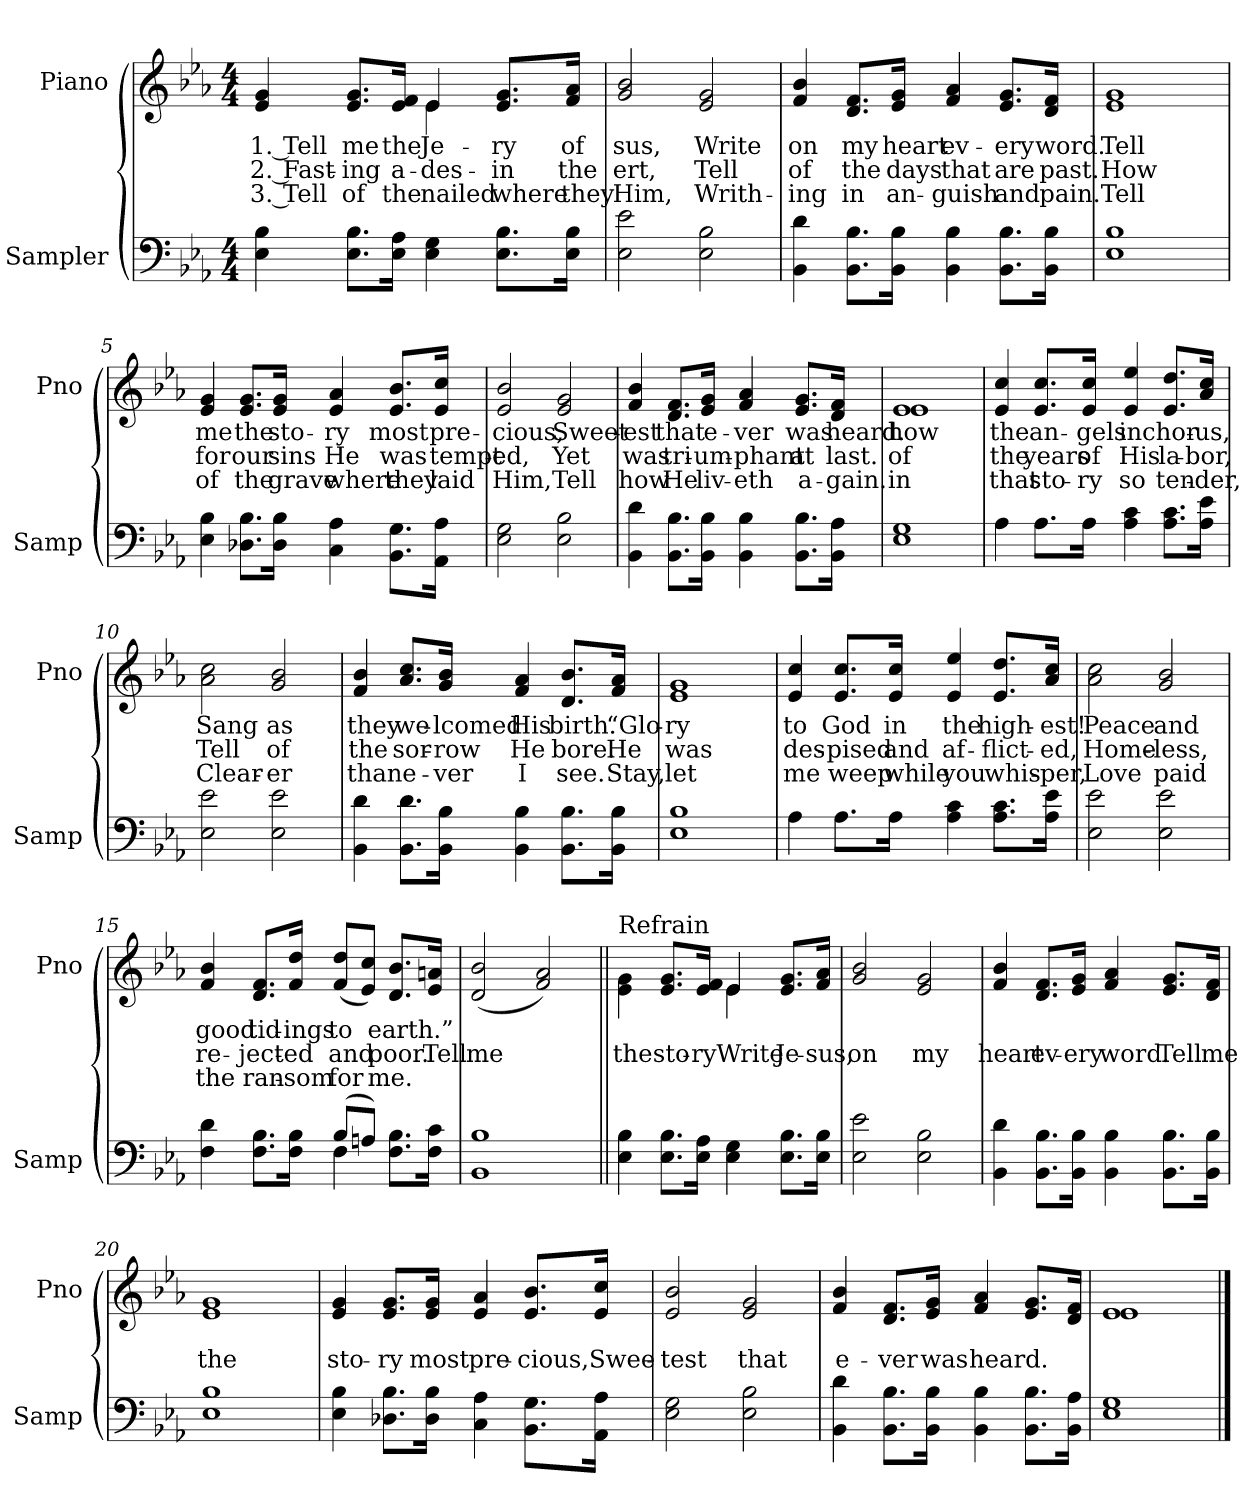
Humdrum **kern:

**kern	**kern	**text	**text	**text
*part2	*part1	*part1	*part1	*part1
*staff2	*staff1	*staff1	*staff1	*staff1
*I"Sampler	*I"Piano	*	*	*
*I'Samp	*I'Pno	*	*	*
*clefF4	*clefG2	*	*	*
*k[b-e-a-]	*k[b-e-a-]	*	*	*
*E-:	*E-:	*	*	*
*M4/4	*M4/4	*	*	*
=1	=1	=1	=1	=1
*	*^	*	*	*
4E- 4B-	4e- 4g	2ryy	1. Tell	2. Fast-	3. Tell
8.E-\ 8.B-\L	8.e-/ 8.g/L	.	me	-ing	of
16E-\ 16A-\Jk	16e-/ 16f/Jk	.	the	a-	the
4E- 4G	4e-/	4e-	Je-	des-	nailed
8.E-\ 8.B-\L	8.e-/ 8.g/L	4ryy	-ry	in	where
16E-\ 16B-\Jk	16f/ 16a-/Jk	.	of	the	they
*	*v	*v	*	*	*
=2	=2	=2	=2	=2
2E- 2e-	2g 2b-	-sus,	-ert,	Him,
2E- 2B-	2e- 2g	Write	Tell	Writh-
=3	=3	=3	=3	=3
4BB- 4d	4f 4b-	on	of	-ing
8.BB-\ 8.B-\L	8.d/ 8.f/L	my	the	in
16BB-\ 16B-\Jk	16e-/ 16g/Jk	heart	days	an-
4BB- 4B-	4f 4a-	ev-	that	-guish
8.BB-\ 8.B-\L	8.e-/ 8.g/L	-ery	are	and
16BB-\ 16B-\Jk	16d/ 16f/Jk	word.	past.	pain.
=4	=4	=4	=4	=4
1E- 1B-	1e- 1g	Tell	How	Tell
=5	=5	=5	=5	=5
4E- 4B-	4e- 4g	me	for	of
8.D-X\ 8.B-\L	8.e-/ 8.g/L	the	our	the
16D-\ 16B-\Jk	16e-/ 16g/Jk	sto-	sins	grave
4C 4A-	4e- 4a-	-ry	He	where
8.BB-\ 8.G\L	8.e-/ 8.b-/L	most	was	they
16AA-\ 16A-\Jk	16e-/ 16cc/Jk	pre-	tempt-	laid
=6	=6	=6	=6	=6
2E- 2G	2e- 2b-	-cious,	-ed,	Him,
2E- 2B-	2e- 2g	Sweet-	Yet	Tell
=7	=7	=7	=7	=7
4BB- 4d	4f 4b-	-est	was	how
8.BB-\ 8.B-\L	8.d/ 8.f/L	that	tri-	He
16BB-\ 16B-\Jk	16e-/ 16g/Jk	e-	-um-	liv-
4BB- 4B-	4f 4a-	-ver	-phant	-eth
8.BB-\ 8.B-\L	8.e-/ 8.g/L	was	at	a-
16BB-\ 16A-\Jk	16d/ 16f/Jk	heard.	last.	-gain.
=8	=8	=8	=8	=8
*	*^	*	*	*
1E- 1G	1e-/	1e-	how	of	in
*	*v	*v	*	*	*
=9	=9	=9	=9	=9
4A-	4e- 4cc	the	the	that
8.A-\L	8.e-/ 8.cc/L	an-	years	sto-
16A-\Jk	16e-/ 16cc/Jk	-gels	of	-ry
4A- 4c	4e- 4ee-	in	His	so
8.A-\ 8.c\L	8.e-/ 8.dd/L	chor-	la-	ten-
16A-\ 16e-\Jk	16a-/ 16cc/Jk	-us,	-bor,	-der,
=10	=10	=10	=10	=10
2E- 2e-	2a- 2cc	Sang	Tell	Clear-
2E- 2e-	2g 2b-	as	of	-er
=11	=11	=11	=11	=11
4BB- 4d	4f 4b-	they	the	than
8.BB-\ 8.d\L	8.a-/ 8.cc/L	we-	sor-	e-
16BB-\ 16B-\Jk	16g/ 16b-/Jk	-lcomed	-row	-ver
4BB- 4B-	4f 4a-	His	He	I
8.BB-\ 8.B-\L	8.d/ 8.b-/L	birth.	bore.	see.
16BB-\ 16B-\Jk	16f/ 16a-/Jk	“Glo-	He	Stay,
=12	=12	=12	=12	=12
1E- 1B-	1e- 1g	-ry	was	let
=13	=13	=13	=13	=13
4A-	4e- 4cc	to	des-	me
8.A-\L	8.e-/ 8.cc/L	God	-pised	weep
16A-\Jk	16e-/ 16cc/Jk	in	and	while
4A- 4c	4e- 4ee-	the	af-	you
8.A-\ 8.c\L	8.e-/ 8.dd/L	high-	-flict-	whis-
16A-\ 16e-\Jk	16a-/ 16cc/Jk	-est!	-ed,	-per,
=14	=14	=14	=14	=14
2E- 2e-	2a- 2cc	Peace	Home-	Love
2E- 2e-	2g 2b-	and	-less,	paid
=15	=15	=15	=15	=15
*^	*	*	*	*
4F 4d	2ryy	4f 4b-	good	re-	the
8.F\ 8.B-\L	.	8.d/ 8.f/L	tid-	-ject-	ran-
16F\ 16B-\Jk	.	16f/ 16dd/Jk	-ings	-ed	-som
(8B-/L	4F	(8f/ 8dd/L	to	and	for
8An/J)	.	8e-/ 8cc/J)	.	.	.
8.F\ 8.B-\L	4ryy	8.d/ 8.b-/L	earth.”	poor.	me.
16F\ 16c\Jk	.	16e-/ 16an/Jk	.	Tell	.
*v	*v	*	*	*	*
=16	=16	=16	=16	=16
1BB- 1B-	(2d 2b-	.	me	.
.	2f 2a-)	.	.	.
=17||	=17||	=17||	=17||	=17||
*	*^	*	*	*
!	!LO:TX:t=Refrain	!	!	!	!
4E- 4B-	4e-\ 4g\	2ryy	.	the	.
8.E-\ 8.B-\L	8.e-/ 8.g/L	.	.	sto-	.
16E-\ 16A-\Jk	16e-/ 16f/Jk	.	.	-ry	.
4E- 4G	4e-/	4e-	.	Write	.
8.E-\ 8.B-\L	8.e-/ 8.g/L	4ryy	.	Je-	.
16E-\ 16B-\Jk	16f/ 16a-/Jk	.	.	-sus,	.
*	*v	*v	*	*	*
=18	=18	=18	=18	=18
2E- 2e-	2g 2b-	.	on	.
2E- 2B-	2e- 2g	.	my	.
=19	=19	=19	=19	=19
4BB- 4d	4f 4b-	.	heart	.
8.BB-\ 8.B-\L	8.d/ 8.f/L	.	ev-	.
16BB-\ 16B-\Jk	16e-/ 16g/Jk	.	-ery	.
4BB- 4B-	4f 4a-	.	word.	.
8.BB-\ 8.B-\L	8.e-/ 8.g/L	.	Tell	.
16BB-\ 16B-\Jk	16d/ 16f/Jk	.	me	.
=20	=20	=20	=20	=20
1E- 1B-	1e- 1g	.	the	.
=21	=21	=21	=21	=21
4E- 4B-	4e- 4g	.	sto-	.
8.D-X\ 8.B-\L	8.e-/ 8.g/L	.	-ry	.
16D-\ 16B-\Jk	16e-/ 16g/Jk	.	most	.
4C 4A-	4e- 4a-	.	pre-	.
8.BB-\ 8.G\L	8.e-/ 8.b-/L	.	-cious,	.
16AA-\ 16A-\Jk	16e-/ 16cc/Jk	.	Swee-	.
=22	=22	=22	=22	=22
2E- 2G	2e- 2b-	.	-test	.
2E- 2B-	2e- 2g	.	that	.
=23	=23	=23	=23	=23
4BB- 4d	4f 4b-	.	e-	.
8.BB-\ 8.B-\L	8.d/ 8.f/L	.	-ver	.
16BB-\ 16B-\Jk	16e-/ 16g/Jk	.	was	.
4BB- 4B-	4f 4a-	.	heard.	.
8.BB-\ 8.B-\L	8.e-/ 8.g/L	.	.	.
16BB-\ 16A-\Jk	16d/ 16f/Jk	.	.	.
=24	=24	=24	=24	=24
*	*^	*	*	*
1E- 1G	1e-/	1e-	.	.	.
*	*v	*v	*	*	*
==	==	==	==	==
*-	*-	*-	*-	*-
